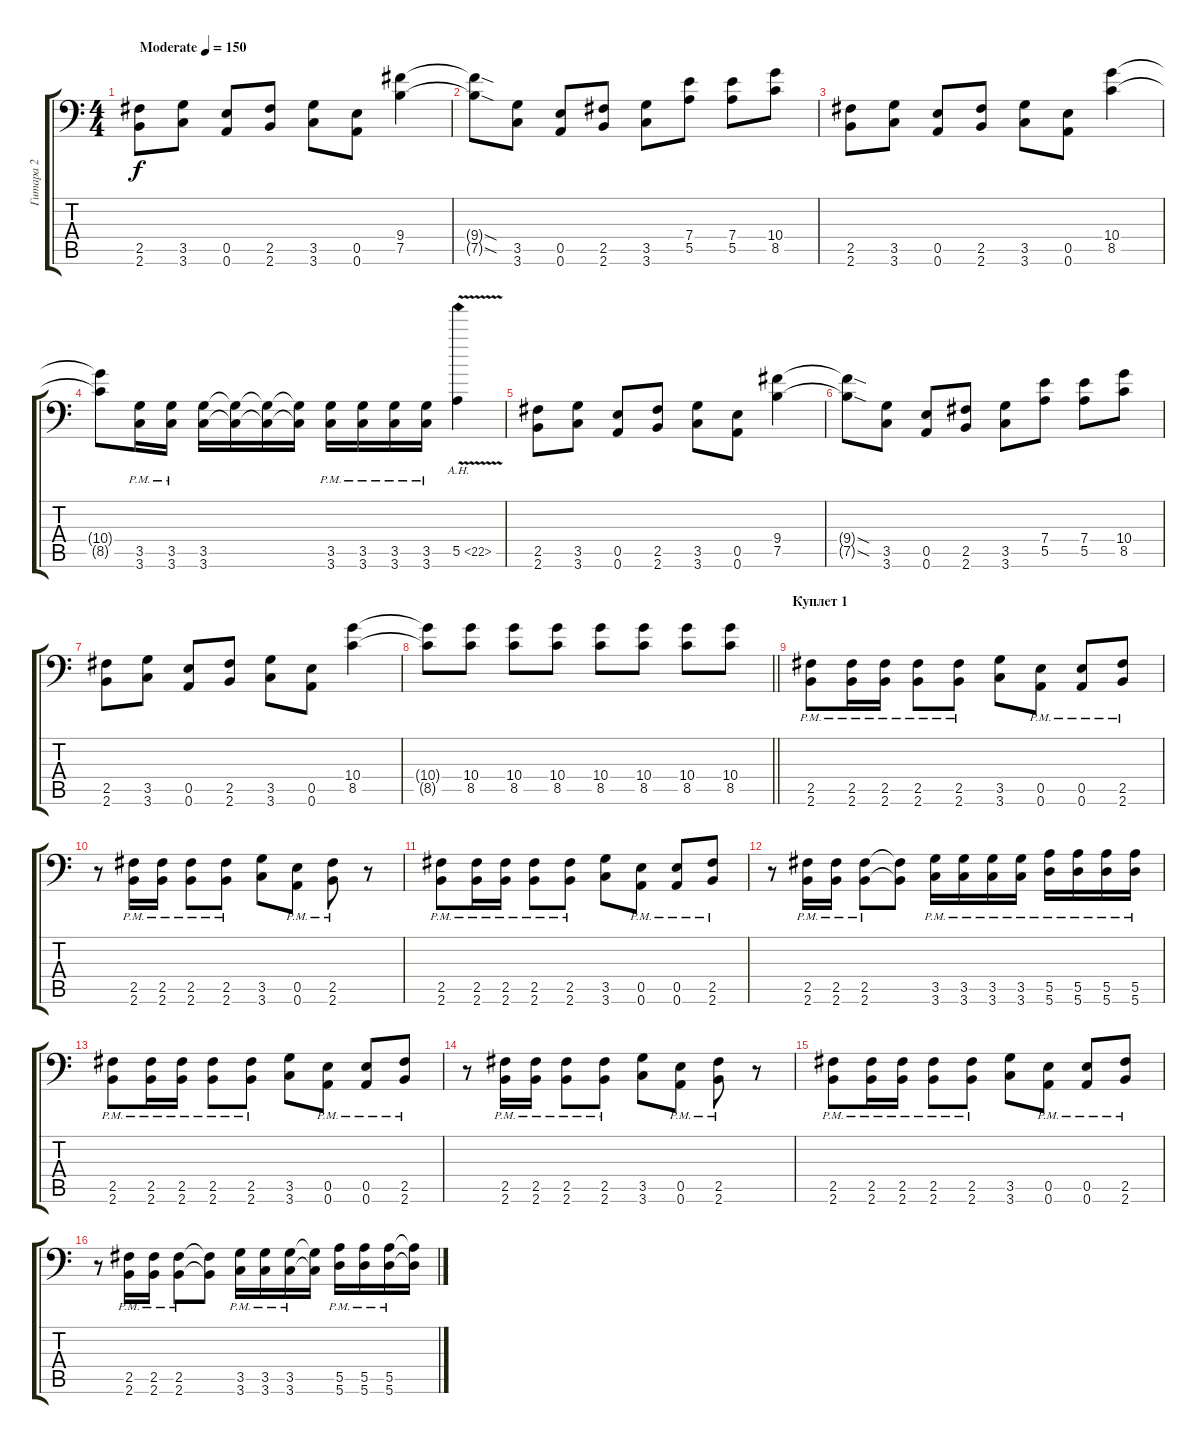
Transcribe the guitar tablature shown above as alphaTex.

\track ("Гитара 2" "Гитара 2") {solo instrument distortionguitar}
\staff {score tabs}
\tuning (B3 Gb3 D3 A2 E2 A1) {hide}
\ts (4 4)
\tempo (150 "Moderate")
\clef f4
\ks c
(2.5 2.6).8{dy f instrument distortionguitar} (3.5 3.6).8 (0.5 0.6).8 (2.5 2.6).8 (3.5 3.6).8 (0.5 0.6).8 (9.4 7.5).4 |
(9.4{sod t} 7.5{sod t}).8 (3.5 3.6).8 (0.5 0.6).8 (2.5 2.6).8 (3.5 3.6).8 (7.4 5.5).8 (7.4 5.5).8 (10.4 8.5).8 |
(2.5 2.6).8 (3.5 3.6).8 (0.5 0.6).8 (2.5 2.6).8 (3.5 3.6).8 (0.5 0.6).8 (10.4 8.5).4 |
(10.4{t} 8.5{t}).8 (3.5{pm} 3.6{pm}).16 (3.5{pm} 3.6{pm}).16 (3.5 3.6).16 (3.5{t} 3.6{t}).16 (3.5{t} 3.6{t}).16 (3.5{t} 3.6{t}).16 (3.5{pm} 3.6{pm}).16 (3.5{pm} 3.6{pm}).16 (3.5{pm} 3.6{pm}).16 (3.5{pm} 3.6{pm}).16 5.5{ah 17 v}.4 |
(2.5 2.6).8 (3.5 3.6).8 (0.5 0.6).8 (2.5 2.6).8 (3.5 3.6).8 (0.5 0.6).8 (9.4 7.5).4 |
(9.4{sod t} 7.5{sod t}).8 (3.5 3.6).8 (0.5 0.6).8 (2.5 2.6).8 (3.5 3.6).8 (7.4 5.5).8 (7.4 5.5).8 (10.4 8.5).8 |
(2.5 2.6).8 (3.5 3.6).8 (0.5 0.6).8 (2.5 2.6).8 (3.5 3.6).8 (0.5 0.6).8 (10.4 8.5).4 |
\barLineRight lightlight
(10.4{t} 8.5{t}).8 (10.4 8.5).8 (10.4 8.5).8 (10.4 8.5).8 (10.4 8.5).8 (10.4 8.5).8 (10.4 8.5).8 (10.4 8.5).8 |
\section ("" "Куплет 1")
(2.5{pm} 2.6{pm}).8 (2.5{pm} 2.6{pm}).16 (2.5{pm} 2.6{pm}).16 (2.5{pm} 2.6{pm}).8 (2.5{pm} 2.6{pm}).8 (3.5 3.6).8 (0.5{pm} 0.6{pm}).8 (0.5{pm} 0.6{pm}).8 (2.5{pm} 2.6{pm}).8 |
r.8 (2.5{pm} 2.6{pm}).16 (2.5{pm} 2.6{pm}).16 (2.5{pm} 2.6{pm}).8 (2.5{pm} 2.6{pm}).8 (3.5 3.6).8 (0.5{pm} 0.6{pm}).8 (2.5{pm} 2.6{pm}).8 r.8 |
(2.5{pm} 2.6{pm}).8 (2.5{pm} 2.6{pm}).16 (2.5{pm} 2.6{pm}).16 (2.5{pm} 2.6{pm}).8 (2.5{pm} 2.6{pm}).8 (3.5 3.6).8 (0.5{pm} 0.6{pm}).8 (0.5{pm} 0.6{pm}).8 (2.5{pm} 2.6{pm}).8 |
r.8 (2.5{pm} 2.6{pm}).16 (2.5{pm} 2.6{pm}).16 (2.5{pm} 2.6{pm}).8 (2.5{t} 2.6{t}).8 (3.5{pm} 3.6{pm}).16 (3.5{pm} 3.6{pm}).16 (3.5{pm} 3.6{pm}).16 (3.5{pm} 3.6{pm}).16 (5.5{pm} 5.6{pm}).16 (5.5{pm} 5.6{pm}).16 (5.5{pm} 5.6{pm}).16 (5.5{pm} 5.6{pm}).16 |
(2.5{pm} 2.6{pm}).8 (2.5{pm} 2.6{pm}).16 (2.5{pm} 2.6{pm}).16 (2.5{pm} 2.6{pm}).8 (2.5{pm} 2.6{pm}).8 (3.5 3.6).8 (0.5{pm} 0.6{pm}).8 (0.5{pm} 0.6{pm}).8 (2.5{pm} 2.6{pm}).8 |
r.8 (2.5{pm} 2.6{pm}).16 (2.5{pm} 2.6{pm}).16 (2.5{pm} 2.6{pm}).8 (2.5{pm} 2.6{pm}).8 (3.5 3.6).8 (0.5{pm} 0.6{pm}).8 (2.5{pm} 2.6{pm}).8 r.8 |
(2.5{pm} 2.6{pm}).8 (2.5{pm} 2.6{pm}).16 (2.5{pm} 2.6{pm}).16 (2.5{pm} 2.6{pm}).8 (2.5{pm} 2.6{pm}).8 (3.5 3.6).8 (0.5{pm} 0.6{pm}).8 (0.5{pm} 0.6{pm}).8 (2.5{pm} 2.6{pm}).8 |
r.8 (2.5{pm} 2.6{pm}).16 (2.5{pm} 2.6{pm}).16 (2.5{pm} 2.6{pm}).8 (2.5{t} 2.6{t}).8 (3.5{pm} 3.6{pm}).16 (3.5{pm} 3.6{pm}).16 (3.5{pm} 3.6{pm}).16 (3.5{t} 3.6{t}).16 (5.5{pm} 5.6{pm}).16 (5.5{pm} 5.6{pm}).16 (5.5{pm} 5.6{pm}).16 (5.5{t} 5.6{t}).16
